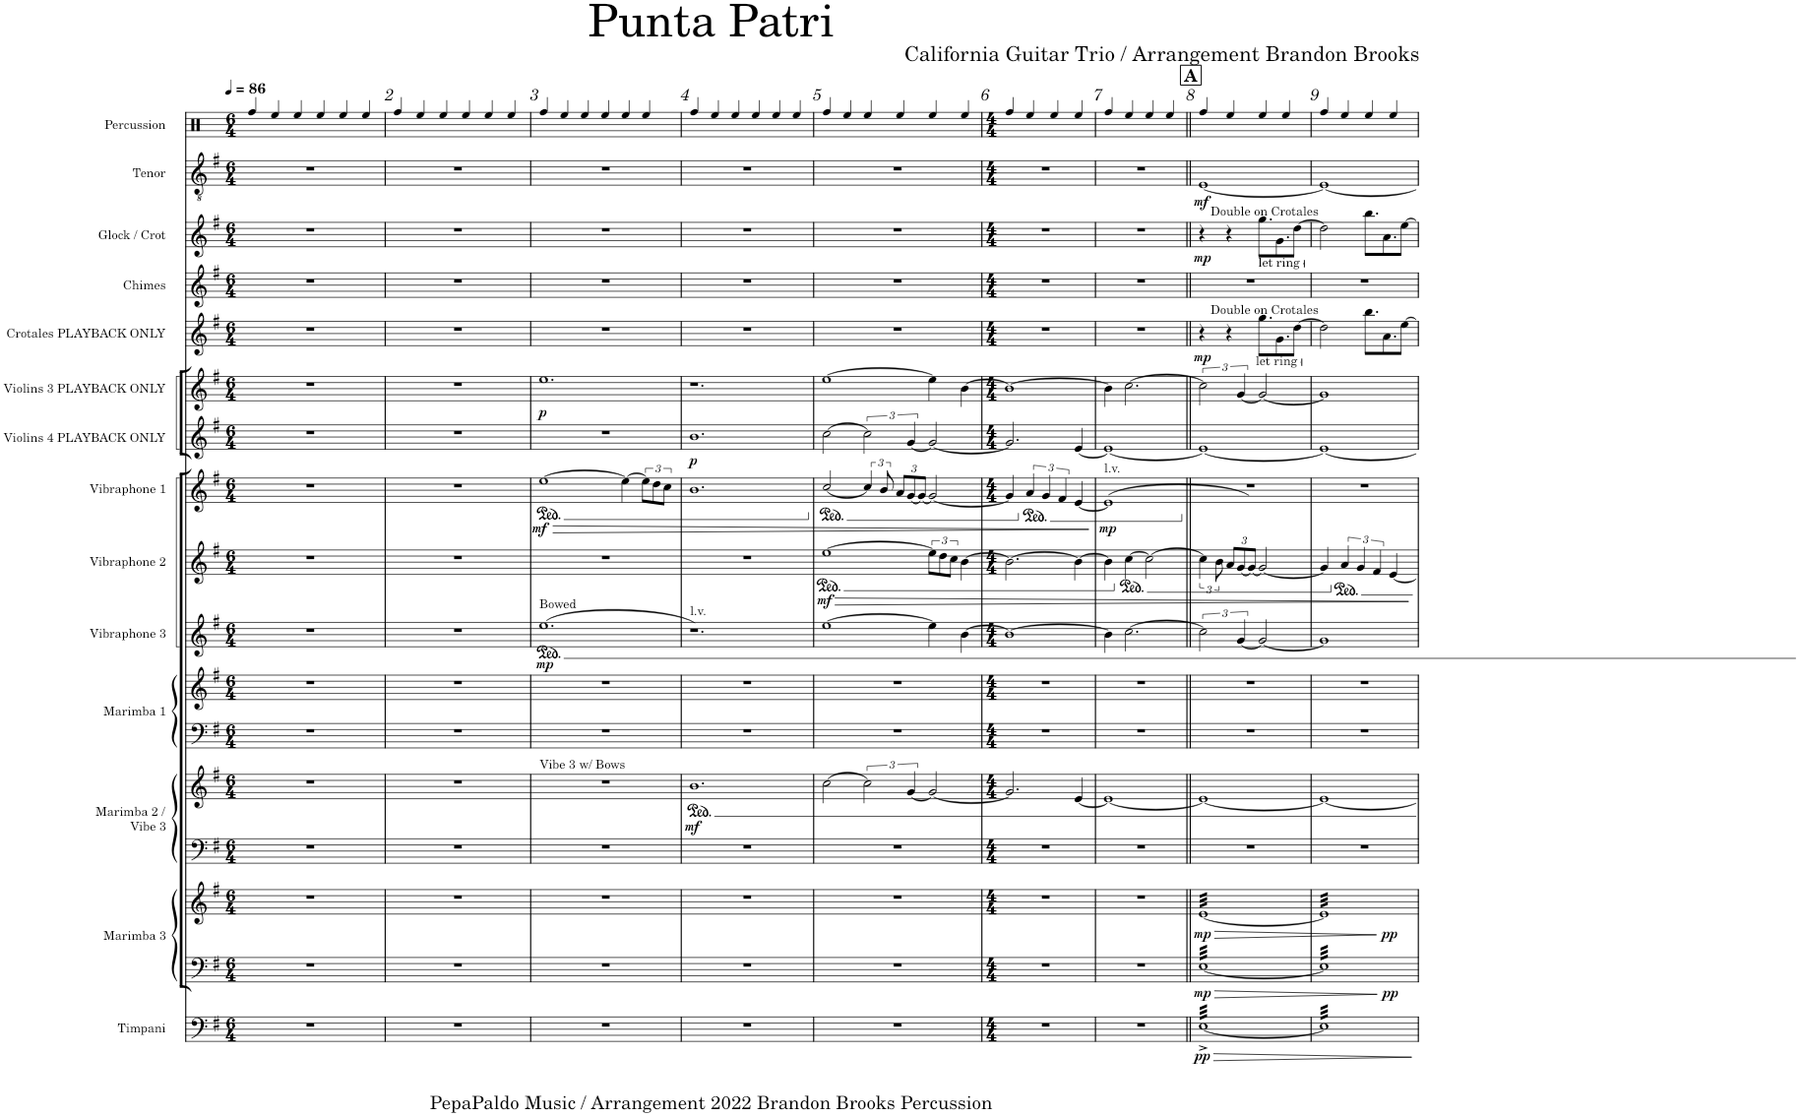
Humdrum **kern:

**kern	**dynam	**kern	**kern	**dynam	**kern	**kern	**dynam	**kern	**kern	**kern	**dynam	**kern	**dynam	**kern	**dynam	**kern	**dynam	**kern	**dynam	**kern	**dynam	**kern	**kern	**dynam	**kern	**dynam	**kern
*part14	*part14	*part13	*part13	*part13	*part12	*part12	*part12	*part11	*part11	*part10	*part10	*part9	*part9	*part8	*part8	*part7	*part7	*part6	*part6	*part5	*part5	*part4	*part3	*part3	*part2	*part2	*part1
*staff17	*staff17	*staff16	*staff15	*staff15/16	*staff14	*staff13	*staff13/14	*staff12	*staff11	*staff10	*staff10	*staff9	*staff9	*staff8	*staff8	*staff7	*staff7	*staff6	*staff6	*staff5	*staff5	*staff4	*staff3	*staff3	*staff2	*staff2	*staff1
*I"Timpani	*	*I"Marimba 3	*	*	*I"Marimba 2 /  Vibe 3	*	*	*I"Marimba 1	*	*I"Vibraphone 3	*	*I"Vibraphone 2	*	*I"Vibraphone 1	*	*I"Violins 4 PLAYBACK ONLY	*	*I"Violins 3 PLAYBACK ONLY	*	*I"Crotales PLAYBACK ONLY	*	*I"Chimes	*I"Glock / Crot	*	*I"Tenor	*	*I"Percussion
*I'Timp.	*	*I'Mrm. 3	*	*	*I'Mrm. 2 /  Vibe 3	*	*	*I'Mrm. 1	*	*I'Vib. 3	*	*I'Vib. 2	*	*I'Vib. 1	*	*I'Vlns.  4 PLAYBACK ONLY	*	*I'Vlns.  3 PLAYBACK ONLY	*	*I'Crot. PLAYBACK ONLY	*	*I'Cme.	*I'Glock / Crot	*	*I'T.	*	*I'Perc.
*clefF4	*	*clefF4	*clefG2	*	*clefF4	*clefG2	*	*clefF4	*clefG2	*clefG2	*	*clefG2	*	*clefG2	*	*clefG2	*	*clefG2	*	*clefG2	*	*clefG2	*clefG2	*	*clefGv2	*	*clefX
*	*	*	*	*	*	*	*	*	*	*	*	*	*	*	*	*	*	*	*	*Trd-14c-24	*	*	*Trd-14c-24	*	*	*	*
*k[f#]	*	*k[f#]	*k[f#]	*	*k[f#]	*k[f#]	*	*k[f#]	*k[f#]	*k[f#]	*	*k[f#]	*	*k[f#]	*	*k[f#]	*	*k[f#]	*	*k[f#]	*	*k[f#]	*k[f#]	*	*k[f#]	*	*k[]
*M6/4	*	*M6/4	*M6/4	*	*M6/4	*M6/4	*	*M6/4	*M6/4	*M6/4	*	*M6/4	*	*M6/4	*	*M6/4	*	*M6/4	*	*M6/4	*	*M6/4	*M6/4	*	*M6/4	*	*M6/4
*MM86	*	*MM86	*MM86	*	*MM86	*MM86	*	*MM86	*MM86	*MM86	*	*MM86	*	*MM86	*	*MM86	*	*MM86	*	*MM86	*	*MM86	*MM86	*	*MM86	*	*MM86
=1	=1	=1	=1	=1	=1	=1	=1	=1	=1	=1	=1	=1	=1	=1	=1	=1	=1	=1	=1	=1	=1	=1	=1	=1	=1	=1	=1
1.r	.	1.r	1.r	.	1.r	1.r	.	1.r	1.r	1.r	.	1.r	.	1.r	.	1.r	.	1.r	.	1.r	.	1.r	1.r	.	1.r	.	4Rff/
.	.	.	.	.	.	.	.	.	.	.	.	.	.	.	.	.	.	.	.	.	.	.	.	.	.	.	4Ree/
.	.	.	.	.	.	.	.	.	.	.	.	.	.	.	.	.	.	.	.	.	.	.	.	.	.	.	4Ree/
.	.	.	.	.	.	.	.	.	.	.	.	.	.	.	.	.	.	.	.	.	.	.	.	.	.	.	4Ree/
.	.	.	.	.	.	.	.	.	.	.	.	.	.	.	.	.	.	.	.	.	.	.	.	.	.	.	4Ree/
.	.	.	.	.	.	.	.	.	.	.	.	.	.	.	.	.	.	.	.	.	.	.	.	.	.	.	4Ree/
=2	=2	=2	=2	=2	=2	=2	=2	=2	=2	=2	=2	=2	=2	=2	=2	=2	=2	=2	=2	=2	=2	=2	=2	=2	=2	=2	=2
1.r	.	1.r	1.r	.	1.r	1.r	.	1.r	1.r	1.r	.	1.r	.	1.r	.	1.r	.	1.r	.	1.r	.	1.r	1.r	.	1.r	.	4Rff/
.	.	.	.	.	.	.	.	.	.	.	.	.	.	.	.	.	.	.	.	.	.	.	.	.	.	.	4Ree/
.	.	.	.	.	.	.	.	.	.	.	.	.	.	.	.	.	.	.	.	.	.	.	.	.	.	.	4Ree/
.	.	.	.	.	.	.	.	.	.	.	.	.	.	.	.	.	.	.	.	.	.	.	.	.	.	.	4Ree/
.	.	.	.	.	.	.	.	.	.	.	.	.	.	.	.	.	.	.	.	.	.	.	.	.	.	.	4Ree/
.	.	.	.	.	.	.	.	.	.	.	.	.	.	.	.	.	.	.	.	.	.	.	.	.	.	.	4Ree/
=3	=3	=3	=3	=3	=3	=3	=3	=3	=3	=3	=3	=3	=3	=3	=3	=3	=3	=3	=3	=3	=3	=3	=3	=3	=3	=3	=3
*	*	*	*	*	*	*	*	*	*	*	*	*	*	*ped	*	*	*	*	*	*	*	*	*	*	*	*	*
!	!	!	!	!	!	!	!	!	!	!LO:TX:a:t=Bowed	!	!	!	!	!	!	!	!	!	!	!	!	!	!	!	!	!
!	!	!	!	!	!	!LO:TX:a:t=Vibe 3 w/ Bows	!	!	!	!	!	!	!	!	!	!	!	!	!	!	!	!	!	!	!	!	!
!	!	!	!	!	!	!	!	!	!	!	!LO:DY:b	!	!	!	!LO:DY:b	!	!	!	!LO:DY:b	!	!	!	!	!	!	!	!
1.r	.	1.r	1.r	.	1.r	1.r	.	1.r	1.r	(>1.ee	mp	1.r	.	[1ee	mf	1.r	.	1.ee	p	1.r	.	1.r	1.r	.	1.r	.	4Rff/
.	.	.	.	.	.	.	.	.	.	.	.	.	.	.	.	.	.	.	.	.	.	.	.	.	.	.	4Ree/
.	.	.	.	.	.	.	.	.	.	.	.	.	.	.	.	.	.	.	.	.	.	.	.	.	.	.	4Ree/
.	.	.	.	.	.	.	.	.	.	.	.	.	.	.	.	.	.	.	.	.	.	.	.	.	.	.	4Ree/
!	!	!	!	!	!	!	!	!	!	!	!	!	!	!	!LO:HP:b	!	!	!	!	!	!	!	!	!	!	!	!
.	.	.	.	.	.	.	.	.	.	.	.	.	.	4ee\_	>	.	.	.	.	.	.	.	.	.	.	.	4Ree/
.	.	.	.	.	.	.	.	.	.	.	.	.	.	12ee\L]	.	.	.	.	.	.	.	.	.	.	.	.	4Ree/
.	.	.	.	.	.	.	.	.	.	.	.	.	.	12dd\	.	.	.	.	.	.	.	.	.	.	.	.	.
.	.	.	.	.	.	.	.	.	.	.	.	.	.	12cc\J	.	.	.	.	.	.	.	.	.	.	.	.	.
=4	=4	=4	=4	=4	=4	=4	=4	=4	=4	=4	=4	=4	=4	=4	=4	=4	=4	=4	=4	=4	=4	=4	=4	=4	=4	=4	=4
!	!	!	!	!	!	!	!	!	!	!LO:TX:a:t=l.v.	!	!	!	!	!	!	!	!	!	!	!	!	!	!	!	!	!
!	!	!	!	!	!	!	!LO:DY:b	!	!	!	!	!	!	!	!	!	!LO:DY:b	!	!	!	!	!	!	!	!	!	!
1.r	.	1.r	1.r	.	1.r	1.b	mf	1.r	1.r	1.r)	.	1.r	.	1.b	.	1.b	p	1.r	.	1.r	.	1.r	1.r	.	1.r	.	4Rff/
.	.	.	.	.	.	.	.	.	.	.	.	.	.	.	.	.	.	.	.	.	.	.	.	.	.	.	4Ree/
.	.	.	.	.	.	.	.	.	.	.	.	.	.	.	.	.	.	.	.	.	.	.	.	.	.	.	4Ree/
.	.	.	.	.	.	.	.	.	.	.	.	.	.	.	.	.	.	.	.	.	.	.	.	.	.	.	4Ree/
.	.	.	.	.	.	.	.	.	.	.	.	.	.	.	.	.	.	.	.	.	.	.	.	.	.	.	4Ree/
.	.	.	.	.	.	.	.	.	.	.	.	.	.	.	.	.	.	.	.	.	.	.	.	.	.	.	4Ree/
=5	=5	=5	=5	=5	=5	=5	=5	=5	=5	=5	=5	=5	=5	=5	=5	=5	=5	=5	=5	=5	=5	=5	=5	=5	=5	=5	=5
*	*	*	*	*	*	*	*	*	*	*	*	*ped	*	*	*	*	*	*	*	*	*	*	*	*	*	*	*
*	*	*	*	*	*	*	*	*	*	*	*	*	*	*Xped	*	*	*	*	*	*	*	*	*	*	*	*	*
*	*	*	*	*	*	*	*	*	*	*	*	*	*	*ped	*	*	*	*	*	*	*	*	*	*	*	*	*
!	!	!	!	!	!	!	!	!	!	!	!	!	!LO:DY:b	!	!	!	!	!	!	!	!	!	!	!	!	!	!
1.r	.	1.r	1.r	.	1.r	[2cc\	.	1.r	1.r	[1ee	.	[1ee	mf	[2cc/	.	[2cc\	.	[1ee	.	1.r	.	1.r	1.r	.	1.r	.	4Rff/
.	.	.	.	.	.	.	.	.	.	.	.	.	.	.	.	.	.	.	.	.	.	.	.	.	.	.	4Ree/
.	.	.	.	.	.	3cc\]	.	.	.	.	.	.	.	6cc/]	.	3cc\]	.	.	.	.	.	.	.	.	.	.	4Ree/
.	.	.	.	.	.	.	.	.	.	.	.	.	.	12b/	.	.	.	.	.	.	.	.	.	.	.	.	.
*	*	*	*	*	*	*	*	*	*	*	*	*	*	*Xbrackettup	*	*	*	*	*	*	*	*	*	*	*	*	*
.	.	.	.	.	.	.	.	.	.	.	.	.	.	12a/L	.	.	.	.	.	.	.	.	.	.	.	.	4Ree/
.	.	.	.	.	.	[6g/	.	.	.	.	.	.	.	[12g/	.	[6g/	.	.	.	.	.	.	.	.	.	.	.
.	.	.	.	.	.	.	.	.	.	.	.	.	.	12g/J_	.	.	.	.	.	.	.	.	.	.	.	.	.
!	!	!	!	!	!	!	!	!	!	!	!	!	!LO:HP:b	!	!	!	!	!	!	!	!	!	!	!	!	!	!
.	.	.	.	.	.	2g/_	.	.	.	4ee\]	.	12ee\L]	>	2g/_	.	2g/_	.	4ee\]	.	.	.	.	.	.	.	.	4Ree/
.	.	.	.	.	.	.	.	.	.	.	.	12dd\	.	.	.	.	.	.	.	.	.	.	.	.	.	.	.
.	.	.	.	.	.	.	.	.	.	.	.	12cc\J	.	.	.	.	.	.	.	.	.	.	.	.	.	.	.
.	.	.	.	.	.	.	.	.	.	[4b\	.	[4b\	.	.	.	.	.	[4b\	.	.	.	.	.	.	.	.	4Ree/
=6	=6	=6	=6	=6	=6	=6	=6	=6	=6	=6	=6	=6	=6	=6	=6	=6	=6	=6	=6	=6	=6	=6	=6	=6	=6	=6	=6
*M4/4	*	*M4/4	*M4/4	*	*M4/4	*M4/4	*	*M4/4	*M4/4	*M4/4	*	*M4/4	*	*M4/4	*	*M4/4	*	*M4/4	*	*M4/4	*	*M4/4	*M4/4	*	*M4/4	*	*M4/4
1r	.	1r	1r	.	1r	2.g/]	.	1r	1r	1b_	.	2.b\_	.	4g/]	.	2.g/]	.	1b_	.	1r	.	1r	1r	.	1r	.	4Rff/
*	*	*	*	*	*	*	*	*	*	*	*	*	*	*Xped	*	*	*	*	*	*	*	*	*	*	*	*	*
*	*	*	*	*	*	*	*	*	*	*	*	*	*	*ped	*	*	*	*	*	*	*	*	*	*	*	*	*
*	*	*	*	*	*	*	*	*	*	*	*	*	*	*brackettup	*	*	*	*	*	*	*	*	*	*	*	*	*
.	.	.	.	.	.	.	.	.	.	.	.	.	.	6a/	.	.	.	.	.	.	.	.	.	.	.	.	4Ree/
.	.	.	.	.	.	.	.	.	.	.	.	.	.	6g/	.	.	.	.	.	.	.	.	.	.	.	.	.
.	.	.	.	.	.	.	.	.	.	.	.	.	.	.	.	.	.	.	.	.	.	.	.	.	.	.	4Ree/
.	.	.	.	.	.	.	.	.	.	.	.	.	.	6f#/	.	.	.	.	.	.	.	.	.	.	.	.	.
.	.	.	.	.	.	[4e/	.	.	.	.	.	4b\_	.	[4e/	.	[4e/	.	.	.	.	.	.	.	.	.	.	4Ree/
.	.	.	.	.	.	.	.	.	.	.	.	.	.	.	]	.	.	.	.	.	.	.	.	.	.	.	.
=7	=7	=7	=7	=7	=7	=7	=7	=7	=7	=7	=7	=7	=7	=7	=7	=7	=7	=7	=7	=7	=7	=7	=7	=7	=7	=7	=7
!	!	!	!	!	!	!	!	!	!	!	!	!	!	!LO:TX:a:t=l.v.	!	!	!	!	!	!	!	!	!	!	!	!	!
!	!	!	!	!	!	!	!	!	!	!	!	!	!	!	!LO:DY:b	!	!	!	!	!	!	!	!	!	!	!	!
1r	.	1r	1r	.	1r	1e_	.	1r	1r	4b\]	.	4b\]	.	(>1e]	mp	1e_	.	4b\]	.	1r	.	1r	1r	.	1r	.	4Rff/
*	*	*	*	*	*	*	*	*	*	*	*	*Xped	*	*	*	*	*	*	*	*	*	*	*	*	*	*	*
*	*	*	*	*	*	*	*	*	*	*	*	*ped	*	*	*	*	*	*	*	*	*	*	*	*	*	*	*
.	.	.	.	.	.	.	.	.	.	[2.cc\	.	[4cc\	.	.	.	.	.	[2.cc\	.	.	.	.	.	.	.	.	4Ree/
.	.	.	.	.	.	.	.	.	.	.	.	2cc\_	.	.	.	.	.	.	.	.	.	.	.	.	.	.	4Ree/
.	.	.	.	.	.	.	.	.	.	.	.	.	.	.	.	.	.	.	.	.	.	.	.	.	.	.	4Ree/
!!LO:REH:place=s1:a:B:cj:fs=14:t=A
=8||	=8||	=8||	=8||	=8||	=8||	=8||	=8||	=8||	=8||	=8||	=8||	=8||	=8||	=8||	=8||	=8||	=8||	=8||	=8||	=8||	=8||	=8||	=8||	=8||	=8||	=8||	=8||
!	!LO:HP:b	!	!	!LO:HP:b	!	!	!	!	!	!	!	!	!	!	!	!	!	!	!	!	!	!	!	!	!	!	!
*	*	*	*	*	*	*	*	*	*	*	*	*	*	*Xped	*	*	*	*	*	*	*	*	*	*	*	*	*
*	*	*	*	*	*	*	*	*	*	*	*	*	*	*	*	*	*	*	*	*	*	*	*	*	*^	*	*
!	!LO:DY:n=1:b	!	!	!LO:DY:n=1:b=2	!	!	!	!	!	!	!	!	!	!	!	!	!	!	!	!	!	!	!	!	!	!	!	!
!	!	!	!	!LO:DY:n=2:b	!	!	!	!	!	!	!	!	!	!	!	!	!	!	!	!	!LO:DY:b	!	!	!LO:DY:b	!	!	!LO:DY:b	!
*tremolo	*	*	*	*	*	*	*	*	*	*	*	*	*	*	*	*	*	*	*	*	*	*	*	*	*	*	*	*
*	*	*tremolo	*	*	*	*	*	*	*	*	*	*	*	*	*	*	*	*	*	*	*	*	*	*	*	*	*	*
*	*	*	*tremolo	*	*	*	*	*	*	*	*	*	*	*	*	*	*	*	*	*	*	*	*	*	*	*	*	*
[32E^LLL	> pp	[32ELLL	[32eLLL	> mp mp	1r	1e_	.	1r	1r	3cc\]	.	6cc\]	.	1r)	.	1e_	.	3cc\]	.	4r	mp	1r	4r	mp	1ryy	[1E	mf	4Rff/
32E^	.	32E	32e	.	.	.	.	.	.	.	.	.	.	.	.	.	.	.	.	.	.	.	.	.	.	.	.	.
32E^	.	32E	32e	.	.	.	.	.	.	.	.	.	.	.	.	.	.	.	.	.	.	.	.	.	.	.	.	.
32E^	.	32E	32e	.	.	.	.	.	.	.	.	.	.	.	.	.	.	.	.	.	.	.	.	.	.	.	.	.
32E^	.	32E	32e	.	.	.	.	.	.	.	.	.	.	.	.	.	.	.	.	.	.	.	.	.	.	.	.	.
32E^	.	32E	32e	.	.	.	.	.	.	.	.	.	.	.	.	.	.	.	.	.	.	.	.	.	.	.	.	.
.	.	.	.	.	.	.	.	.	.	.	.	12b\	.	.	.	.	.	.	.	.	.	.	.	.	.	.	.	.
32E^	.	32E	32e	.	.	.	.	.	.	.	.	.	.	.	.	.	.	.	.	.	.	.	.	.	.	.	.	.
32E^	.	32E	32e	.	.	.	.	.	.	.	.	.	.	.	.	.	.	.	.	.	.	.	.	.	.	.	.	.
*	*	*	*	*	*	*	*	*	*	*	*	*Xbrackettup	*	*	*	*	*	*	*	*	*	*	*	*	*	*	*	*
32E^	.	32E	32e	.	.	.	.	.	.	.	.	12a/L	.	.	.	.	.	.	.	4r	.	.	4r	.	.	.	.	4Ree/
32E^	.	32E	32e	.	.	.	.	.	.	.	.	.	.	.	.	.	.	.	.	.	.	.	.	.	.	.	.	.
32E^	.	32E	32e	.	.	.	.	.	.	.	.	.	.	.	.	.	.	.	.	.	.	.	.	.	.	.	.	.
.	.	.	.	.	.	.	.	.	.	[6g/	.	[12g/	.	.	.	.	.	[6g/	.	.	.	.	.	.	.	.	.	.
32E^	.	32E	32e	.	.	.	.	.	.	.	.	.	.	.	.	.	.	.	.	.	.	.	.	.	.	.	.	.
32E^	.	32E	32e	.	.	.	.	.	.	.	.	.	.	.	.	.	.	.	.	.	.	.	.	.	.	.	.	.
32E^	.	32E	32e	.	.	.	.	.	.	.	.	.	.	.	.	.	.	.	.	.	.	.	.	.	.	.	.	.
.	.	.	.	.	.	.	.	.	.	.	.	12g/J_	.	.	.	.	.	.	.	.	.	.	.	.	.	.	.	.
32E^	.	32E	32e	.	.	.	.	.	.	.	.	.	.	.	.	.	.	.	.	.	.	.	.	.	.	.	.	.
32E^	.	32E	32e	.	.	.	.	.	.	.	.	.	.	.	.	.	.	.	.	.	.	.	.	.	.	.	.	.
!	!	!	!	!	!	!	!	!	!	!	!	!	!	!	!	!	!	!	!	!	!	!	!LO:TX:a:t=Double on Crotales	!	!	!	!	!
!	!	!	!	!	!	!	!	!	!	!	!	!	!	!	!	!	!	!	!	!	!	!	!LO:TX:b:t=let ring	!	!	!	!	!
!	!	!	!	!	!	!	!	!	!	!	!	!	!	!	!	!	!	!	!	!LO:TX:a:t=Double on Crotales	!	!	!	!	!	!	!	!
!	!	!	!	!	!	!	!	!	!	!	!	!	!	!	!	!	!	!	!	!LO:TX:b:t=let ring	!	!	!	!	!	!	!	!
32E^	.	32E	32e	.	.	.	.	.	.	2g/_	.	2g/_	.	.	.	.	.	2g/_	.	8.gg\L	.	.	8.gg\L	.	.	.	.	4Ree/
32E^	.	32E	32e	.	.	.	.	.	.	.	.	.	.	.	.	.	.	.	.	.	.	.	.	.	.	.	.	.
32E^	.	32E	32e	.	.	.	.	.	.	.	.	.	.	.	.	.	.	.	.	.	.	.	.	.	.	.	.	.
32E^	.	32E	32e	.	.	.	.	.	.	.	.	.	.	.	.	.	.	.	.	.	.	.	.	.	.	.	.	.
32E^	.	32E	32e	.	.	.	.	.	.	.	.	.	.	.	.	.	.	.	.	.	.	.	.	.	.	.	.	.
32E^	.	32E	32e	.	.	.	.	.	.	.	.	.	.	.	.	.	.	.	.	.	.	.	.	.	.	.	.	.
32E^	.	32E	32e	.	.	.	.	.	.	.	.	.	.	.	.	.	.	.	.	8.g\	.	.	8.g\	.	.	.	.	.
32E^	.	32E	32e	.	.	.	.	.	.	.	.	.	.	.	.	.	.	.	.	.	.	.	.	.	.	.	.	.
32E^	.	32E	32e	.	.	.	.	.	.	.	.	.	.	.	.	.	.	.	.	.	.	.	.	.	.	.	.	4Ree/
32E^	.	32E	32e	.	.	.	.	.	.	.	.	.	.	.	.	.	.	.	.	.	.	.	.	.	.	.	.	.
32E^	.	32E	32e	.	.	.	.	.	.	.	.	.	.	.	.	.	.	.	.	.	.	.	.	.	.	.	.	.
32E^	.	32E	32e	.	.	.	.	.	.	.	.	.	.	.	.	.	.	.	.	.	.	.	.	.	.	.	.	.
32E^	.	32E	32e	.	.	.	.	.	.	.	.	.	.	.	.	.	.	.	.	[8dd\J	.	.	[8dd\J	.	.	.	.	.
32E^	.	32E	32e	.	.	.	.	.	.	.	.	.	.	.	.	.	.	.	.	.	.	.	.	.	.	.	.	.
32E^	.	32E	32e	.	.	.	.	.	.	.	.	.	.	.	.	.	.	.	.	.	.	.	.	.	.	.	.	.
32E^JJJ	.	32EJJJ	32eJJJ	.	.	.	.	.	.	.	.	.	.	.	.	.	.	.	.	.	.	.	.	.	.	.	.	.
*	*	*	*	*	*	*	*	*	*	*	*	*	*	*	*	*	*	*	*	*	*	*	*	*	*v	*v	*	*
.	.	.	.	]	.	.	.	.	.	.	.	.	.	.	.	.	.	.	.	.	.	.	.	.	.	.	.
=9	=9	=9	=9	=9	=9	=9	=9	=9	=9	=9	=9	=9	=9	=9	=9	=9	=9	=9	=9	=9	=9	=9	=9	=9	=9	=9	=9
*	*	*	*	*	*	*	*	*	*	*	*	*	*	*	*	*	*	*	*	*	*	*	*	*	*^	*	*
!	!	!	!	!LO:DY:b=2	!	!	!	!	!	!	!	!	!	!	!	!	!	!	!	!	!	!	!	!	!	!	!	!
!	!	!	!	!LO:DY:n=1:b	!	!	!	!	!	!	!	!	!	!	!	!	!	!	!	!	!	!	!	!	!	!	!	!
32E]LLL	.	32E]LLL	32e]LLL	pp pp	1r	1e_	.	1r	1r	1g]	.	4g/]	.	1r	.	1e_	.	1g]	.	2dd\]	.	1r	2dd\]	.	1ryy	1E_	.	4Rff/
32E	.	32E	32e	.	.	.	.	.	.	.	.	.	.	.	.	.	.	.	.	.	.	.	.	.	.	.	.	.
32E	.	32E	32e	.	.	.	.	.	.	.	.	.	.	.	.	.	.	.	.	.	.	.	.	.	.	.	.	.
32E	.	32E	32e	.	.	.	.	.	.	.	.	.	.	.	.	.	.	.	.	.	.	.	.	.	.	.	.	.
32E	.	32E	32e	.	.	.	.	.	.	.	.	.	.	.	.	.	.	.	.	.	.	.	.	.	.	.	.	.
32E	.	32E	32e	.	.	.	.	.	.	.	.	.	.	.	.	.	.	.	.	.	.	.	.	.	.	.	.	.
32E	.	32E	32e	.	.	.	.	.	.	.	.	.	.	.	.	.	.	.	.	.	.	.	.	.	.	.	.	.
32E	.	32E	32e	.	.	.	.	.	.	.	.	.	.	.	.	.	.	.	.	.	.	.	.	.	.	.	.	.
*	*	*	*	*	*	*	*	*	*	*	*	*Xped	*	*	*	*	*	*	*	*	*	*	*	*	*	*	*	*
*	*	*	*	*	*	*	*	*	*	*	*	*brackettup	*	*	*	*	*	*	*	*	*	*	*	*	*	*	*	*
32E	.	32E	32e	.	.	.	.	.	.	.	.	6a/	.	.	.	.	.	.	.	.	.	.	.	.	.	.	.	4Ree/
32E	.	32E	32e	.	.	.	.	.	.	.	.	.	.	.	.	.	.	.	.	.	.	.	.	.	.	.	.	.
32E	.	32E	32e	.	.	.	.	.	.	.	.	.	.	.	.	.	.	.	.	.	.	.	.	.	.	.	.	.
32E	.	32E	32e	.	.	.	.	.	.	.	.	.	.	.	.	.	.	.	.	.	.	.	.	.	.	.	.	.
32E	.	32E	32e	.	.	.	.	.	.	.	.	.	.	.	.	.	.	.	.	.	.	.	.	.	.	.	.	.
32E	.	32E	32e	.	.	.	.	.	.	.	.	.	.	.	.	.	.	.	.	.	.	.	.	.	.	.	.	.
.	.	.	.	.	.	.	.	.	.	.	.	6g/	.	.	.	.	.	.	.	.	.	.	.	.	.	.	.	.
32E	.	32E	32e	.	.	.	.	.	.	.	.	.	.	.	.	.	.	.	.	.	.	.	.	.	.	.	.	.
32E	.	32E	32e	.	.	.	.	.	.	.	.	.	.	.	.	.	.	.	.	.	.	.	.	.	.	.	.	.
32E	.	32E	32e	.	.	.	.	.	.	.	.	.	.	.	.	.	.	.	.	8.bb\L	.	.	8.bb\L	.	.	.	.	4Ree/
32E	.	32E	32e	.	.	.	.	.	.	.	.	.	.	.	.	.	.	.	.	.	.	.	.	.	.	.	.	.
32E	.	32E	32e	.	.	.	.	.	.	.	.	.	.	.	.	.	.	.	.	.	.	.	.	.	.	.	.	.
.	.	.	.	.	.	.	.	.	.	.	.	6f#/	.	.	.	.	.	.	.	.	.	.	.	.	.	.	.	.
32E	.	32E	32e	.	.	.	.	.	.	.	.	.	.	.	.	.	.	.	.	.	.	.	.	.	.	.	.	.
32E	.	32E	32e	.	.	.	.	.	.	.	.	.	.	.	.	.	.	.	.	.	.	.	.	.	.	.	.	.
32E	.	32E	32e	.	.	.	.	.	.	.	.	.	.	.	.	.	.	.	.	.	.	.	.	.	.	.	.	.
32E	.	32E	32e	.	.	.	.	.	.	.	.	.	.	.	.	.	.	.	.	8.a\	.	.	8.a\	.	.	.	.	.
32E	.	32E	32e	.	.	.	.	.	.	.	.	.	.	.	.	.	.	.	.	.	.	.	.	.	.	.	.	.
32E	.	32E	32e	.	.	.	.	.	.	.	.	[4e/	.	.	.	.	.	.	.	.	.	.	.	.	.	.	.	4Ree/
32E	.	32E	32e	.	.	.	.	.	.	.	.	.	.	.	.	.	.	.	.	.	.	.	.	.	.	.	.	.
32E	.	32E	32e	.	.	.	.	.	.	.	.	.	.	.	.	.	.	.	.	.	.	.	.	.	.	.	.	.
32E	.	32E	32e	.	.	.	.	.	.	.	.	.	.	.	.	.	.	.	.	.	.	.	.	.	.	.	.	.
32E	.	32E	32e	.	.	.	.	.	.	.	.	.	.	.	.	.	.	.	.	[8ee\J	.	.	[8ee\J	.	.	.	.	.
32E	.	32E	32e	.	.	.	.	.	.	.	.	.	.	.	.	.	.	.	.	.	.	.	.	.	.	.	.	.
32E	.	32E	32e	.	.	.	.	.	.	.	.	.	.	.	.	.	.	.	.	.	.	.	.	.	.	.	.	.
32EJJJ	.	32EJJJ	32eJJJ	.	.	.	.	.	.	.	.	.	.	.	.	.	.	.	.	.	.	.	.	.	.	.	.	.
*	*	*	*Xtremolo	*	*	*	*	*	*	*	*	*	*	*	*	*	*	*	*	*	*	*	*	*	*	*	*	*
*	*	*Xtremolo	*	*	*	*	*	*	*	*	*	*	*	*	*	*	*	*	*	*	*	*	*	*	*	*	*	*
*Xtremolo	*	*	*	*	*	*	*	*	*	*	*	*	*	*	*	*	*	*	*	*	*	*	*	*	*	*	*	*
*	*	*	*	*	*	*	*	*	*	*	*	*	*	*	*	*	*	*	*	*	*	*	*	*	*v	*v	*	*
.	]	.	.	.	.	.	.	.	.	.	.	.	]	.	.	.	.	.	.	.	.	.	.	.	.	.	.
=	=	=	=	=	=	=	=	=	=	=	=	=	=	=	=	=	=	=	=	=	=	=	=	=	=	=	=
*-	*-	*-	*-	*-	*-	*-	*-	*-	*-	*-	*-	*-	*-	*-	*-	*-	*-	*-	*-	*-	*-	*-	*-	*-	*-	*-	*-
